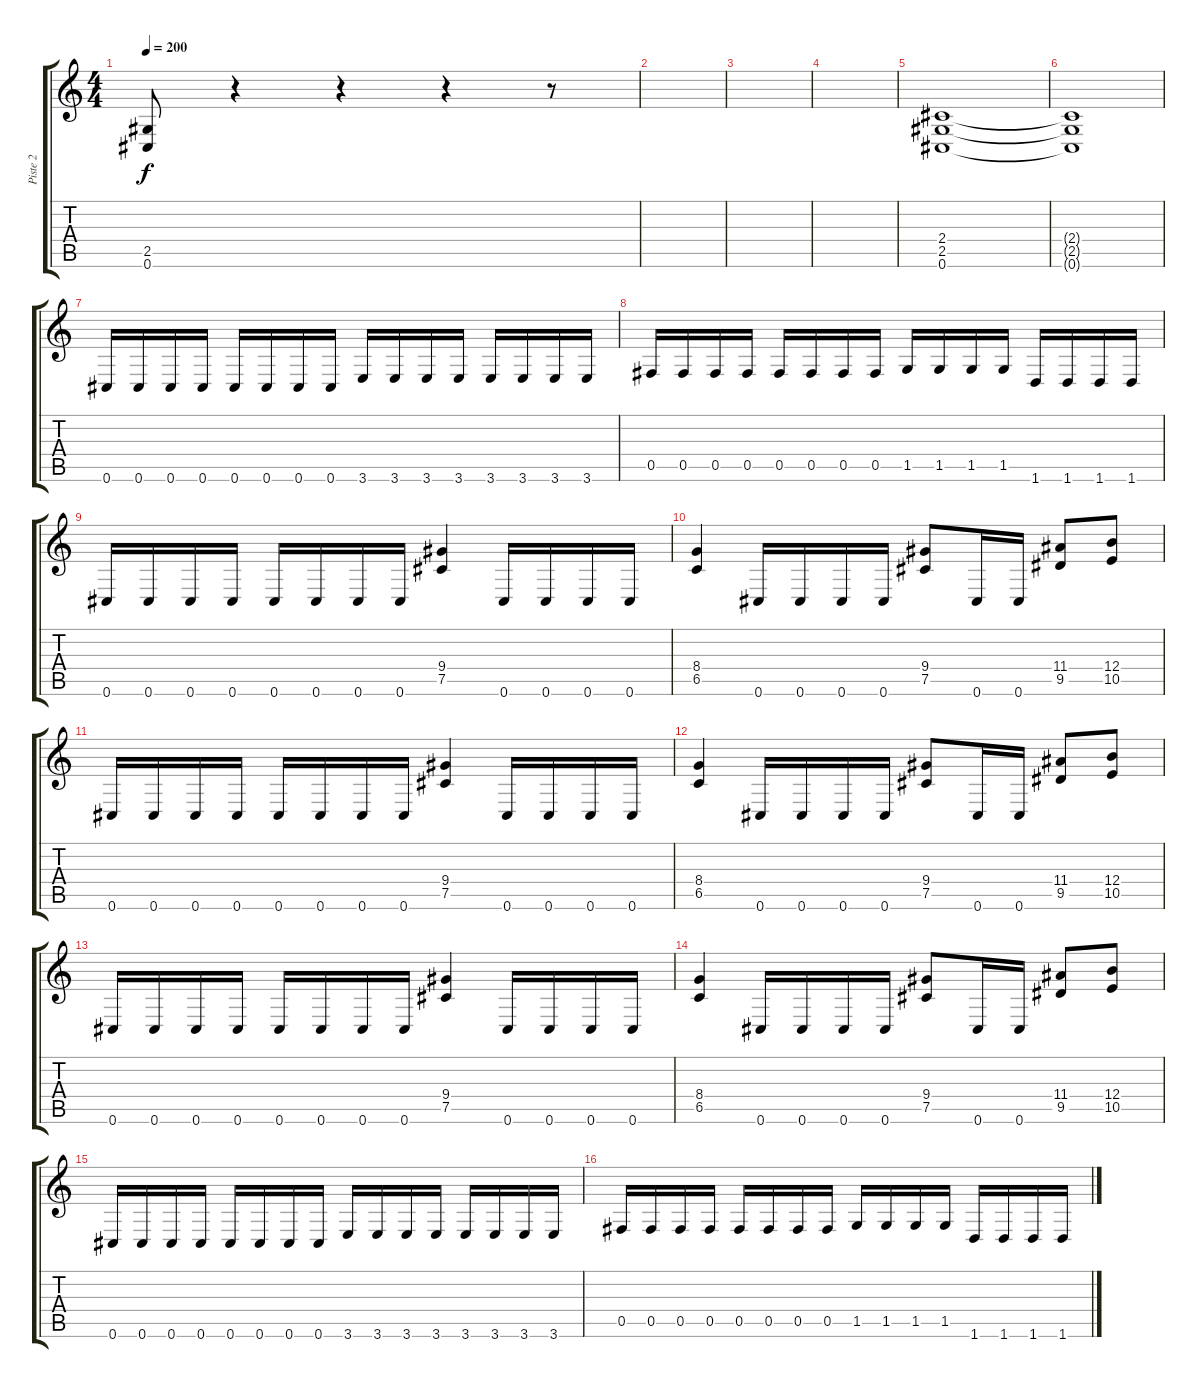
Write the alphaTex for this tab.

\track ("Piste 2" "Piste 2") {instrument distortionguitar}
\staff {score tabs}
\tuning (Db4 Ab3 E3 B2 Gb2 Db2) {hide}
\ts (4 4)
\tempo 200
\clef g2
\ks c
(2.5 0.6).8{dy f} r.4 r.4 r.4 r.8 |
|
|
|
(2.4 2.5 0.6).1 |
(2.4{t} 2.5{t} 0.6{t}).1 |
0.6.16 0.6.16 0.6.16 0.6.16 0.6.16 0.6.16 0.6.16 0.6.16 3.6.16 3.6.16 3.6.16 3.6.16 3.6.16 3.6.16 3.6.16 3.6.16 |
0.5.16 0.5.16 0.5.16 0.5.16 0.5.16 0.5.16 0.5.16 0.5.16 1.5.16 1.5.16 1.5.16 1.5.16 1.6.16 1.6.16 1.6.16 1.6.16 |
0.6.16 0.6.16 0.6.16 0.6.16 0.6.16 0.6.16 0.6.16 0.6.16 (9.4 7.5).4 0.6.16 0.6.16 0.6.16 0.6.16 |
(8.4 6.5).4 0.6.16 0.6.16 0.6.16 0.6.16 (9.4 7.5).8 0.6.16 0.6.16 (11.4 9.5).8 (12.4 10.5).8 |
0.6.16 0.6.16 0.6.16 0.6.16 0.6.16 0.6.16 0.6.16 0.6.16 (9.4 7.5).4 0.6.16 0.6.16 0.6.16 0.6.16 |
(8.4 6.5).4 0.6.16 0.6.16 0.6.16 0.6.16 (9.4 7.5).8 0.6.16 0.6.16 (11.4 9.5).8 (12.4 10.5).8 |
0.6.16 0.6.16 0.6.16 0.6.16 0.6.16 0.6.16 0.6.16 0.6.16 (9.4 7.5).4 0.6.16 0.6.16 0.6.16 0.6.16 |
(8.4 6.5).4 0.6.16 0.6.16 0.6.16 0.6.16 (9.4 7.5).8 0.6.16 0.6.16 (11.4 9.5).8 (12.4 10.5).8 |
0.6.16 0.6.16 0.6.16 0.6.16 0.6.16 0.6.16 0.6.16 0.6.16 3.6.16 3.6.16 3.6.16 3.6.16 3.6.16 3.6.16 3.6.16 3.6.16 |
0.5.16 0.5.16 0.5.16 0.5.16 0.5.16 0.5.16 0.5.16 0.5.16 1.5.16 1.5.16 1.5.16 1.5.16 1.6.16 1.6.16 1.6.16 1.6.16
